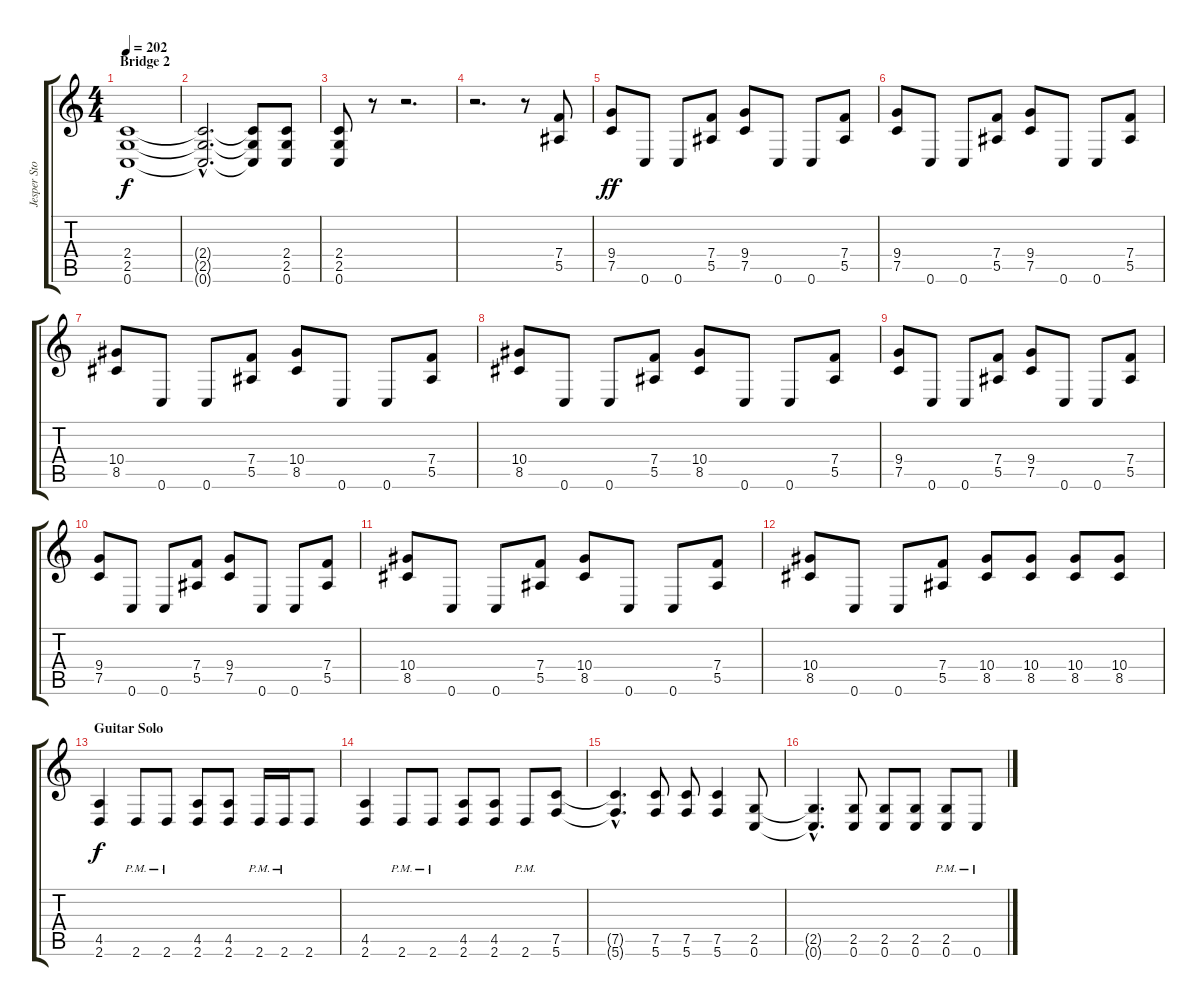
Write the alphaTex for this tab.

\track ("Jesper Stormbläd" "Jesper Sto") {instrument distortionguitar}
\staff {score tabs}
\tuning (C4 G3 Eb3 Bb2 F2 C2) {hide}
\ts (4 4)
\section ("" "Bridge 2")
\tempo 202
\clef g2
\ks c
(2.4 2.5 0.6).1{dy f} |
(2.4{hac t} 2.5{hac t} 0.6{hac t}).2{d} (2.4{t} 2.5{t} 0.6{t}).8 (2.4 2.5 0.6).8 |
(2.4 2.5 0.6).8 r.8 r.2{d} |
r.2{d} r.8 (7.4 5.5).8 |
(9.4 7.5).8{dy ff} 0.6.8 0.6.8 (7.4 5.5).8 (9.4 7.5).8 0.6.8 0.6.8 (7.4 5.5).8 |
(9.4 7.5).8 0.6.8 0.6.8 (7.4 5.5).8 (9.4 7.5).8 0.6.8 0.6.8 (7.4 5.5).8 |
(10.4 8.5).8 0.6.8 0.6.8 (7.4 5.5).8 (10.4 8.5).8 0.6.8 0.6.8 (7.4 5.5).8 |
(10.4 8.5).8 0.6.8 0.6.8 (7.4 5.5).8 (10.4 8.5).8 0.6.8 0.6.8 (7.4 5.5).8 |
(9.4 7.5).8 0.6.8 0.6.8 (7.4 5.5).8 (9.4 7.5).8 0.6.8 0.6.8 (7.4 5.5).8 |
(9.4 7.5).8 0.6.8 0.6.8 (7.4 5.5).8 (9.4 7.5).8 0.6.8 0.6.8 (7.4 5.5).8 |
(10.4 8.5).8 0.6.8 0.6.8 (7.4 5.5).8 (10.4 8.5).8 0.6.8 0.6.8 (7.4 5.5).8 |
(10.4 8.5).8 0.6.8 0.6.8 (7.4 5.5).8 (10.4 8.5).8 (10.4 8.5).8 (10.4 8.5).8 (10.4 8.5).8 |
\section ("" "Guitar Solo")
(4.5 2.6).4{dy f} 2.6{pm}.8 2.6{pm}.8 (4.5 2.6).8 (4.5 2.6).8 2.6{pm}.16 2.6{pm}.16 2.6.8 |
(4.5 2.6).4 2.6{pm}.8 2.6{pm}.8 (4.5 2.6).8 (4.5 2.6).8 2.6{pm}.8 (7.5 5.6).8 |
(7.5{hac t} 5.6{hac t}).4{d} (7.5 5.6).8 (7.5 5.6).8 (7.5 5.6).4 (2.5 0.6).8 |
(2.5{hac t} 0.6{hac t}).4{d} (2.5 0.6).8 (2.5 0.6).8 (2.5 0.6).8 (2.5{pm} 0.6{pm}).8 0.6{pm}.8
